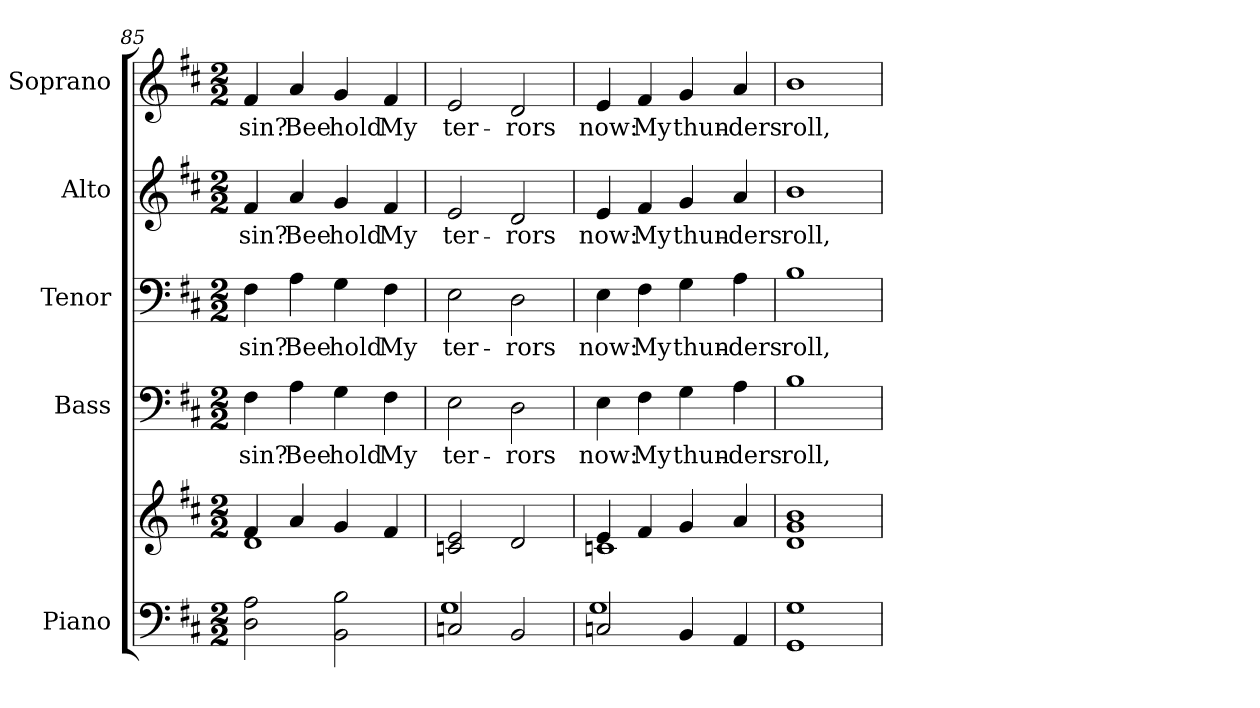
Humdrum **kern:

**kern	**kern	**kern	**text	**kern	**text	**kern	**text	**kern	**text
*part5	*part5	*part4	*part4	*part3	*part3	*part2	*part2	*part1	*part1
*staff6	*staff5	*staff4	*staff4	*staff3	*staff3	*staff2	*staff2	*staff1	*staff1
*I"Piano	*	*I"Bass	*	*I"Tenor	*	*I"Alto	*	*I"Soprano	*
*I'Pno.	*	*I'B.	*	*I'T.	*	*I'A.	*	*I'S.	*
*clefF4	*clefG2	*clefF4	*	*clefF4	*	*clefG2	*	*clefG2	*
*k[f#c#]	*k[f#c#]	*k[f#c#]	*	*k[f#c#]	*	*k[f#c#]	*	*k[f#c#]	*
*D:	*D:	*D:	*	*D:	*	*D:	*	*D:	*
*M2/2	*M2/2	*M2/2	*	*M2/2	*	*M2/2	*	*M2/2	*
=85	=85	=85	=85	=85	=85	=85	=85	=85	=85
*	*^	*	*	*	*	*	*	*	*
!	!	!	!	!LO:LY:b:color=#000000	!	!	!	!	!	!
!	!	!	!	!	!	!LO:LY:b:color=#000000	!	!	!	!
!	!	!	!	!	!	!	!	!LO:LY:b:color=#000000	!	!
!	!	!	!	!	!	!	!	!	!	!LO:LY:b:color=#000000
2Di\ 2Ai	4f#i/	1di	4F#i\	sin?	4F#i\	sin?	4f#i/	sin?	4f#i/	sin?
!	!	!	!	!LO:LY:b:color=#000000	!	!	!	!	!	!
!	!	!	!	!	!	!LO:LY:b:color=#000000	!	!	!	!
!	!	!	!	!	!	!	!	!LO:LY:b:color=#000000	!	!
!	!	!	!	!	!	!	!	!	!	!LO:LY:b:color=#000000
.	4ai/	.	4Ai\	Bee	4Ai\	Bee	4ai/	Bee	4ai/	Bee
!	!	!	!	!LO:LY:b:color=#000000	!	!	!	!	!	!
!	!	!	!	!	!	!LO:LY:b:color=#000000	!	!	!	!
!	!	!	!	!	!	!	!	!LO:LY:b:color=#000000	!	!
!	!	!	!	!	!	!	!	!	!	!LO:LY:b:color=#000000
2BBi\ 2Bi	4gi/	.	4Gi\	hold	4Gi\	hold	4gi/	hold	4gi/	hold
!	!	!	!	!LO:LY:b:color=#000000	!	!	!	!	!	!
!	!	!	!	!	!	!LO:LY:b:color=#000000	!	!	!	!
!	!	!	!	!	!	!	!	!LO:LY:b:color=#000000	!	!
!	!	!	!	!	!	!	!	!	!	!LO:LY:b:color=#000000
.	4f#i/	.	4F#i\	My	4F#i\	My	4f#i/	My	4f#i/	My
*	*v	*v	*	*	*	*	*	*	*	*
!!LO:PB:g=z
=86	=86	=86	=86	=86	=86	=86	=86	=86	=86
*^	*	*	*	*	*	*	*	*	*
!	!	!	!	!LO:LY:b:color=#000000	!	!	!	!	!	!
!	!	!	!	!	!	!LO:LY:b:color=#000000	!	!	!	!
!	!	!	!	!	!	!	!	!LO:LY:b:color=#000000	!	!
!	!	!	!	!	!	!	!	!	!	!LO:LY:b:color=#000000
2Cni/	1Gi	2cni/ 2ei	2Ei\	ter-	2Ei\	ter-	2ei/	ter-	2ei/	ter-
!	!	!	!	!LO:LY:b:color=#000000	!	!	!	!	!	!
!	!	!	!	!	!	!LO:LY:b:color=#000000	!	!	!	!
!	!	!	!	!	!	!	!	!LO:LY:b:color=#000000	!	!
!	!	!	!	!	!	!	!	!	!	!LO:LY:b:color=#000000
2BBi/	.	2di/	2Di\	-rors	2Di\	-rors	2di/	-rors	2di/	-rors
=87	=87	=87	=87	=87	=87	=87	=87	=87	=87	=87
*	*	*^	*	*	*	*	*	*	*	*
!	!	!	!	!	!LO:LY:b:color=#000000	!	!	!	!	!	!
!	!	!	!	!	!	!	!LO:LY:b:color=#000000	!	!	!	!
!	!	!	!	!	!	!	!	!	!LO:LY:b:color=#000000	!	!
!	!	!	!	!	!	!	!	!	!	!	!LO:LY:b:color=#000000
2Cni/	1Gi	4ei/	1cni	4Ei\	now:	4Ei\	now:	4ei/	now:	4ei/	now:
!	!	!	!	!	!LO:LY:b:color=#000000	!	!	!	!	!	!
!	!	!	!	!	!	!	!LO:LY:b:color=#000000	!	!	!	!
!	!	!	!	!	!	!	!	!	!LO:LY:b:color=#000000	!	!
!	!	!	!	!	!	!	!	!	!	!	!LO:LY:b:color=#000000
.	.	4f#i/	.	4F#i\	My	4F#i\	My	4f#i/	My	4f#i/	My
!	!	!	!	!	!LO:LY:b:color=#000000	!	!	!	!	!	!
!	!	!	!	!	!	!	!LO:LY:b:color=#000000	!	!	!	!
!	!	!	!	!	!	!	!	!	!LO:LY:b:color=#000000	!	!
!	!	!	!	!	!	!	!	!	!	!	!LO:LY:b:color=#000000
4BBi/	.	4gi/	.	4Gi\	thun-	4Gi\	thun-	4gi/	thun-	4gi/	thun-
!	!	!	!	!	!LO:LY:b:color=#000000	!	!	!	!	!	!
!	!	!	!	!	!	!	!LO:LY:b:color=#000000	!	!	!	!
!	!	!	!	!	!	!	!	!	!LO:LY:b:color=#000000	!	!
!	!	!	!	!	!	!	!	!	!	!	!LO:LY:b:color=#000000
4AAi/	.	4ai/	.	4Ai\	-ders	4Ai\	-ders	4ai/	-ders	4ai/	-ders
*v	*v	*	*	*	*	*	*	*	*	*	*
*	*v	*v	*	*	*	*	*	*	*	*
=88	=88	=88	=88	=88	=88	=88	=88	=88	=88
!	!	!	!LO:LY:b:color=#000000	!	!	!	!	!	!
!	!	!	!	!	!LO:LY:b:color=#000000	!	!	!	!
!	!	!	!	!	!	!	!LO:LY:b:color=#000000	!	!
!	!	!	!	!	!	!	!	!	!LO:LY:b:color=#000000
1GGi 1Gi	1di 1gi 1bi	1Bi	roll,	1Bi	roll,	1bi	roll,	1bi	roll,
=	=	=	=	=	=	=	=	=	=
*-	*-	*-	*-	*-	*-	*-	*-	*-	*-
